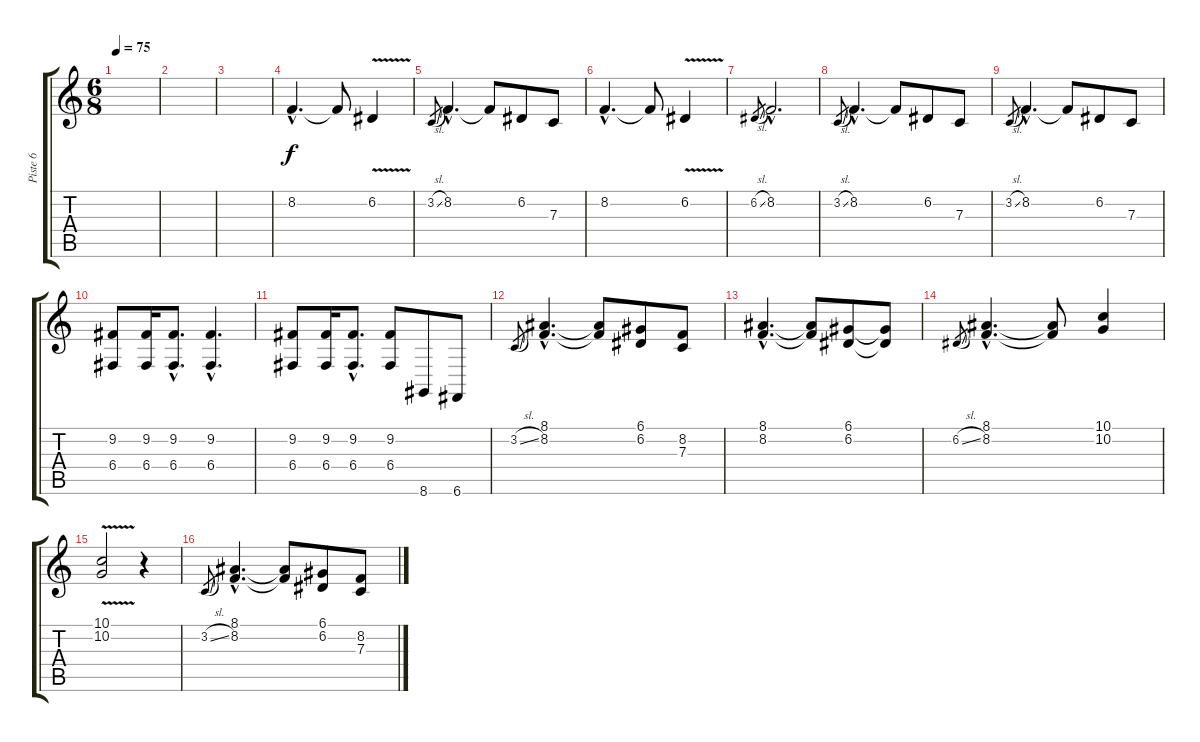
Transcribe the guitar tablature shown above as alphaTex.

\track ("Piste 6" "Piste 6") {instrument lead3calliope}
\staff {score tabs}
\tuning (D4 A3 F3 C3 G2 C2) {hide}
\ts (6 8)
\tempo 75
\clef g2
\ks c
|
|
|
8.2{hac}.4{d} 8.2{t}.8 6.2{v}.4 |
3.2{sl}.8{gr} 8.2{hac}.4{d} 8.2{t}.8 6.2.8 7.3.8 |
8.2{hac}.4{d} 8.2{t}.8 6.2{v}.4 |
6.2{sl}.8{gr} 8.2{hac}.2{d} |
3.2{sl}.8{gr} 8.2{hac}.4{d} 8.2{t}.8 6.2.8 7.3.8 |
3.2{sl}.8{gr} 8.2{hac}.4{d} 8.2{t}.8 6.2.8 7.3.8 |
(9.2 6.4).8 (9.2 6.4).16 (9.2{hac} 6.4{hac}).8{d} (9.2{hac} 6.4{hac}).4{d} |
(9.2 6.4).8 (9.2 6.4).16 (9.2{hac} 6.4{hac}).8{d} (9.2 6.4).8 8.6.8 6.6.8 |
3.2{sl}.8{gr} (8.1{hac} 8.2{hac}).4{d} (8.1{t} 8.2{t}).8 (6.1 6.2).8 (8.2 7.3).8 |
(8.1{hac} 8.2{hac}).4{d} (8.1{t} 8.2{t}).8 (6.1 6.2).8 (6.1{t} 6.2{t}).8 |
6.2{sl}.8{gr} (8.1{hac} 8.2{hac}).4{d} (8.1{t} 8.2{t}).8 (10.1 10.2).4 |
(10.1{v} 10.2{v}).2 r.4 |
3.2{sl}.8{gr} (8.1{hac} 8.2{hac}).4{d} (8.1{t} 8.2{t}).8 (6.1 6.2).8 (8.2 7.3).8
